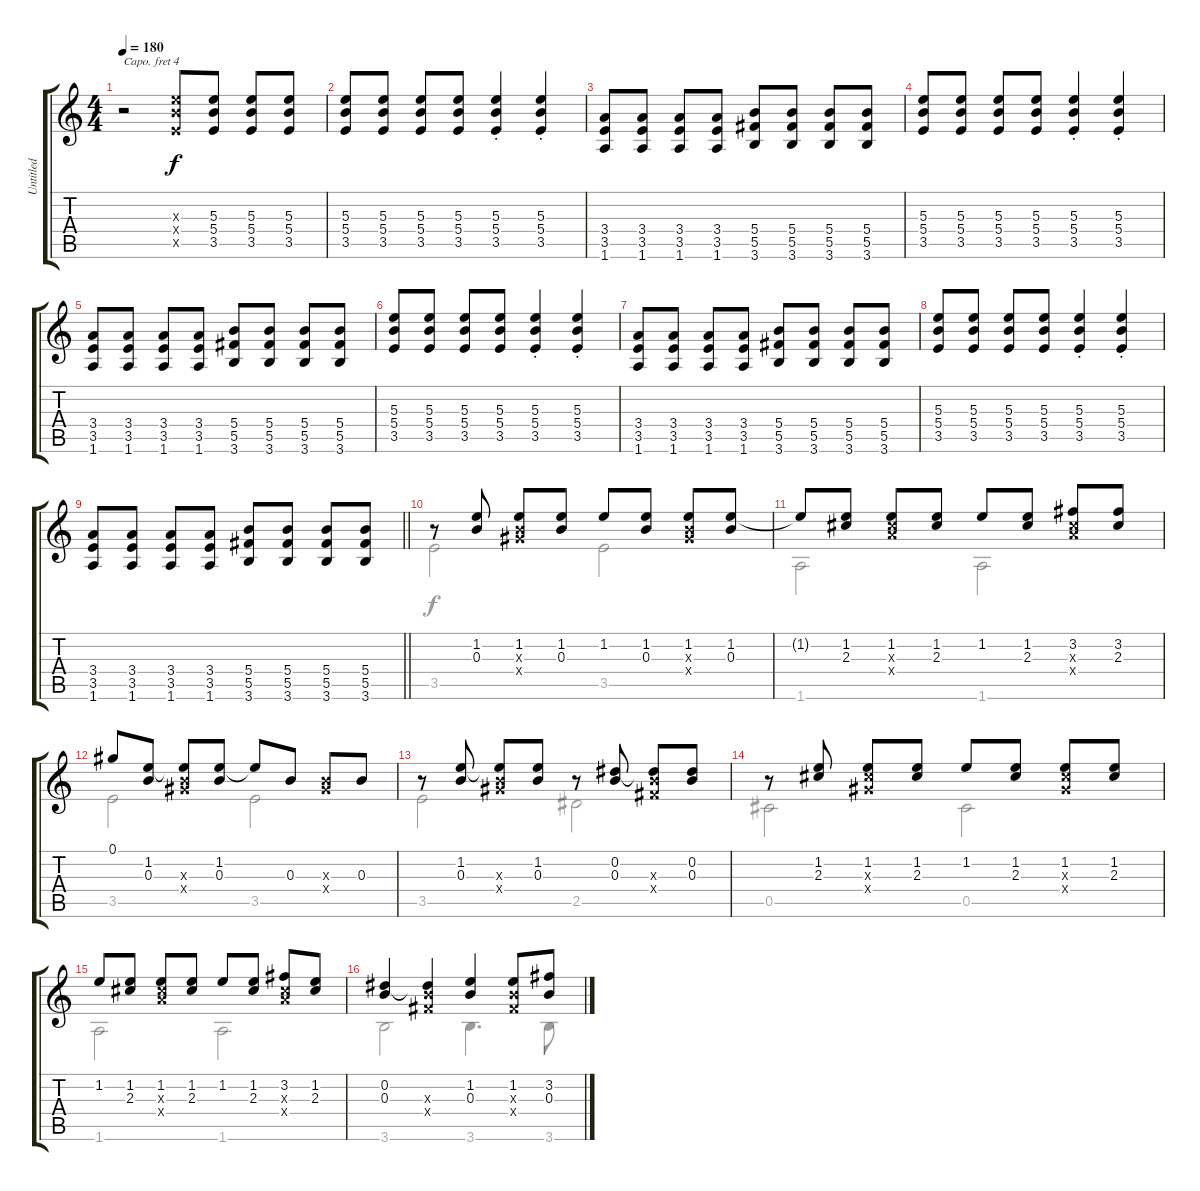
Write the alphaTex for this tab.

\track ("Untitled" "Untitled") {instrument acousticguitarsteel}
\staff {score tabs}
\capo 4
\tuning (E4 B3 G3 D3 A2 E2) {hide}
\voice
\ts (4 4)
\tempo 180
\clef g2
\ks c
r.2{dy f instrument acousticguitarsteel} (5.3{x} 5.4{x} 3.5{x}).8 (5.3 5.4 3.5).8 (5.3 5.4 3.5).8 (5.3 5.4 3.5).8 |
(5.3 5.4 3.5).8 (5.3 5.4 3.5).8 (5.3 5.4 3.5).8 (5.3 5.4 3.5).8 (5.3{st} 5.4{st} 3.5{st}).4 (5.3{st} 5.4{st} 3.5{st}).4 |
(3.4 3.5 1.6).8 (3.4 3.5 1.6).8 (3.4 3.5 1.6).8 (3.4 3.5 1.6).8 (5.4 5.5 3.6).8 (5.4 5.5 3.6).8 (5.4 5.5 3.6).8 (5.4 5.5 3.6).8 |
(5.3 5.4 3.5).8 (5.3 5.4 3.5).8 (5.3 5.4 3.5).8 (5.3 5.4 3.5).8 (5.3{st} 5.4{st} 3.5{st}).4 (5.3{st} 5.4{st} 3.5{st}).4 |
(3.4 3.5 1.6).8 (3.4 3.5 1.6).8 (3.4 3.5 1.6).8 (3.4 3.5 1.6).8 (5.4 5.5 3.6).8 (5.4 5.5 3.6).8 (5.4 5.5 3.6).8 (5.4 5.5 3.6).8 |
(5.3 5.4 3.5).8 (5.3 5.4 3.5).8 (5.3 5.4 3.5).8 (5.3 5.4 3.5).8 (5.3{st} 5.4{st} 3.5{st}).4 (5.3{st} 5.4{st} 3.5{st}).4 |
(3.4 3.5 1.6).8 (3.4 3.5 1.6).8 (3.4 3.5 1.6).8 (3.4 3.5 1.6).8 (5.4 5.5 3.6).8 (5.4 5.5 3.6).8 (5.4 5.5 3.6).8 (5.4 5.5 3.6).8 |
(5.3 5.4 3.5).8 (5.3 5.4 3.5).8 (5.3 5.4 3.5).8 (5.3 5.4 3.5).8 (5.3{st} 5.4{st} 3.5{st}).4 (5.3{st} 5.4{st} 3.5{st}).4 |
\barLineRight lightlight
(3.4 3.5 1.6).8 (3.4 3.5 1.6).8 (3.4 3.5 1.6).8 (3.4 3.5 1.6).8 (5.4 5.5 3.6).8 (5.4 5.5 3.6).8 (5.4 5.5 3.6).8 (5.4 5.5 3.6).8 |
r.8 (1.2 0.3).8 (1.2 0.3{x} 2.4{x}).8 (1.2 0.3).8 1.2.8 (1.2 0.3).8 (1.2 0.3{x} 2.4{x}).8 (1.2 0.3).8 |
1.2{t}.8 (1.2 2.3).8 (1.2 2.3{x} 3.4{x}).8 (1.2 2.3).8 1.2.8 (1.2 2.3).8 (3.2 2.3{x} 3.4{x}).8 (3.2 2.3).8 |
0.1.8 (1.2 0.3).8 (1.2{t} 0.3{x} 2.4{x}).8 (1.2 0.3).8 1.2{t}.8 0.3.8 (0.3{x} 2.4{x}).8 0.3.8 |
r.8 (1.2 0.3).8 (1.2{t} 0.3{x} 2.4{x}).8 (1.2 0.3).8 r.8 (0.2 0.3).8 (0.2{t} 0.3{x} 0.4{x}).8 (0.2 0.3).8 |
r.8 (1.2 2.3).8 (1.2 2.3{x} 2.4{x}).8 (1.2 2.3).8 1.2.8 (1.2 2.3).8 (1.2 2.3{x} 2.4{x}).8 (1.2 2.3).8 |
1.2.8 (1.2 2.3).8 (1.2 2.3{x} 3.4{x}).8 (1.2 2.3).8 1.2.8 (1.2 2.3).8 (3.2 2.3{x} 3.4{x}).8 (1.2 2.3).8 |
(0.2 0.3).4 (0.2{t} 0.3{x} 0.4{x}).4 (1.2 0.3).4 (1.2 0.3{x} 0.4{x}).8 (3.2 0.3).8
\voice
\clef g2
\ottava regular
\simile none
\ks c
|
|
|
|
|
|
|
|
\barLineRight lightlight
|
3.5.2 3.5.2 |
1.6.2 1.6.2 |
3.5.2 3.5.2 |
3.5.2 2.5.2 |
0.5.2 0.5.2 |
1.6.2 1.6.2 |
3.6.2 3.6.4{d} 3.6.8
